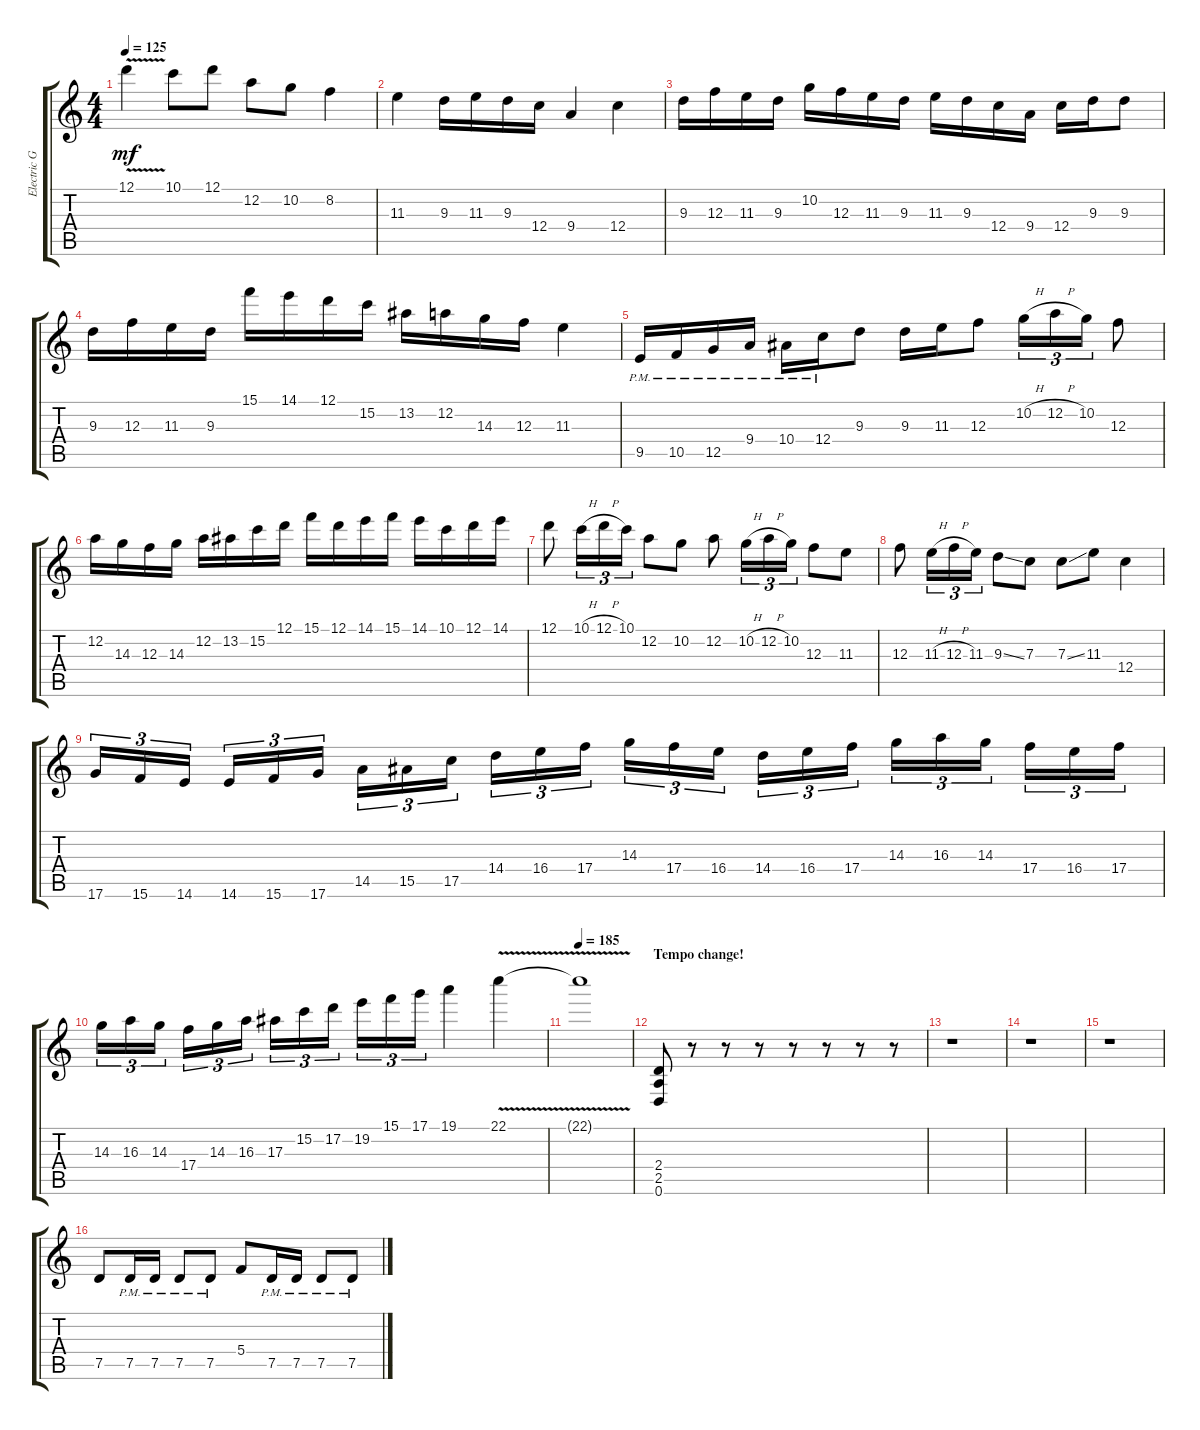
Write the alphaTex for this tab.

\track ("Electric Guitar" "Electric G") {instrument distortionguitar}
\staff {score tabs}
\tuning (D4 A3 F3 C3 G2 D2) {hide}
\ts (4 4)
\tempo 125
\clef g2
\ks c
12.1{v}.4{dy mf} 10.1.8 12.1.8 12.2.8 10.2.8 8.2.4 |
11.3.4 9.3.16 11.3.16 9.3.16 12.4.16 9.4.4 12.4.4 |
9.3.16 12.3.16 11.3.16 9.3.16 10.2.16 12.3.16 11.3.16 9.3.16 11.3.16 9.3.16 12.4.16 9.4.16 12.4.16 9.3.16 9.3.8 |
9.3.16 12.3.16 11.3.16 9.3.16 15.1.16 14.1.16 12.1.16 15.2.16 13.2.16 12.2.16 14.3.16 12.3.16 11.3.4 |
9.5{pm}.16 10.5{pm}.16 12.5{pm}.16 9.4{pm}.16 10.4{pm}.16 12.4{pm}.16 9.3.8 9.3.16 11.3.16 12.3.8 10.2{h}.16{tu (3 2)} 12.2{h}.16{tu (3 2)} 10.2.16{tu (3 2)} 12.3.8 |
12.2.16 14.3.16 12.3.16 14.3.16 12.2.16 13.2.16 15.2.16 12.1.16 15.1.16 12.1.16 14.1.16 15.1.16 14.1.16 10.1.16 12.1.16 14.1.16 |
12.1.8 10.1{h}.16{tu (3 2)} 12.1{h}.16{tu (3 2)} 10.1.16{tu (3 2)} 12.2.8 10.2.8 12.2.8 10.2{h}.16{tu (3 2)} 12.2{h}.16{tu (3 2)} 10.2.16{tu (3 2)} 12.3.8 11.3.8 |
12.3.8 11.3{h}.16{tu (3 2)} 12.3{h}.16{tu (3 2)} 11.3.16{tu (3 2)} 9.3{ss}.8 7.3.8 7.3{ss}.8 11.3.8 12.4.4 |
17.6.16{tu (3 2)} 15.6.16{tu (3 2)} 14.6.16{tu (3 2)} 14.6.16{tu (3 2)} 15.6.16{tu (3 2)} 17.6.16{tu (3 2)} 14.5.16{tu (3 2)} 15.5.16{tu (3 2)} 17.5.16{tu (3 2)} 14.4.16{tu (3 2)} 16.4.16{tu (3 2)} 17.4.16{tu (3 2)} 14.3.16{tu (3 2)} 17.4.16{tu (3 2)} 16.4.16{tu (3 2)} 14.4.16{tu (3 2)} 16.4.16{tu (3 2)} 17.4.16{tu (3 2)} 14.3.16{tu (3 2)} 16.3.16{tu (3 2)} 14.3.16{tu (3 2)} 17.4.16{tu (3 2)} 16.4.16{tu (3 2)} 17.4.16{tu (3 2)} |
14.3.16{tu (3 2)} 16.3.16{tu (3 2)} 14.3.16{tu (3 2)} 17.4.16{tu (3 2)} 14.3.16{tu (3 2)} 16.3.16{tu (3 2)} 17.3.16{tu (3 2)} 15.2.16{tu (3 2)} 17.2.16{tu (3 2)} 19.2.16{tu (3 2)} 15.1.16{tu (3 2)} 17.1.16{tu (3 2)} 19.1.4 22.1{v}.4 |
\tempo 185
22.1{t}.1 |
\section ("" "Tempo change!")
(2.4 2.5 0.6).8 r.8 r.8 r.8 r.8 r.8 r.8 r.8 |
r.1 |
r.1 |
r.1 |
7.5.8 7.5{pm}.16 7.5{pm}.16 7.5{pm}.8 7.5{pm}.8 5.4.8 7.5{pm}.16 7.5{pm}.16 7.5{pm}.8 7.5{pm}.8
